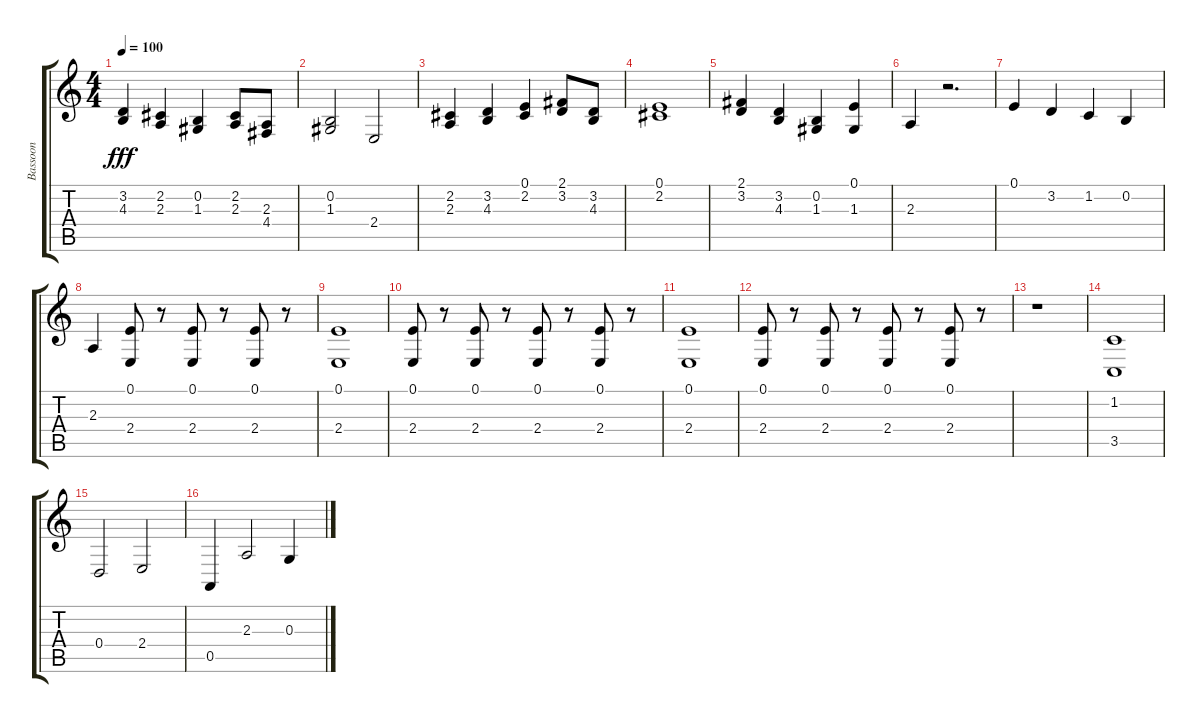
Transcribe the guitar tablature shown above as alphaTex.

\track ("Bassoon" "Bassoon") {instrument bassoon}
\staff {score tabs}
\tuning (E4 B3 G3 D3 A2 E2) {hide}
\ts (4 4)
\tempo 100
\clef g2
\ks c
(3.2 4.3).4{dy fff} (2.2 2.3).4 (0.2 1.3).4 (2.2 2.3).8 (2.3 4.4).8 |
(0.2 1.3).2 2.4.2 |
(2.2 2.3).4 (3.2 4.3).4 (0.1 2.2).4 (2.1 3.2).8 (3.2 4.3).8 |
(0.1 2.2).1 |
(2.1 3.2).4 (3.2 4.3).4 (0.2 1.3).4 (0.1 1.3).4 |
2.3.4 r.2{d} |
0.1.4 3.2.4 1.2.4 0.2.4 |
2.3.4 (0.1 2.4).8 r.8 (0.1 2.4).8 r.8 (0.1 2.4).8 r.8 |
(0.1 2.4).1 |
(0.1 2.4).8 r.8 (0.1 2.4).8 r.8 (0.1 2.4).8 r.8 (0.1 2.4).8 r.8 |
(0.1 2.4).1 |
(0.1 2.4).8 r.8 (0.1 2.4).8 r.8 (0.1 2.4).8 r.8 (0.1 2.4).8 r.8 |
r.1 |
(1.2 3.5).1 |
0.4.2 2.4.2 |
0.5.4 2.3.2 0.3.4
